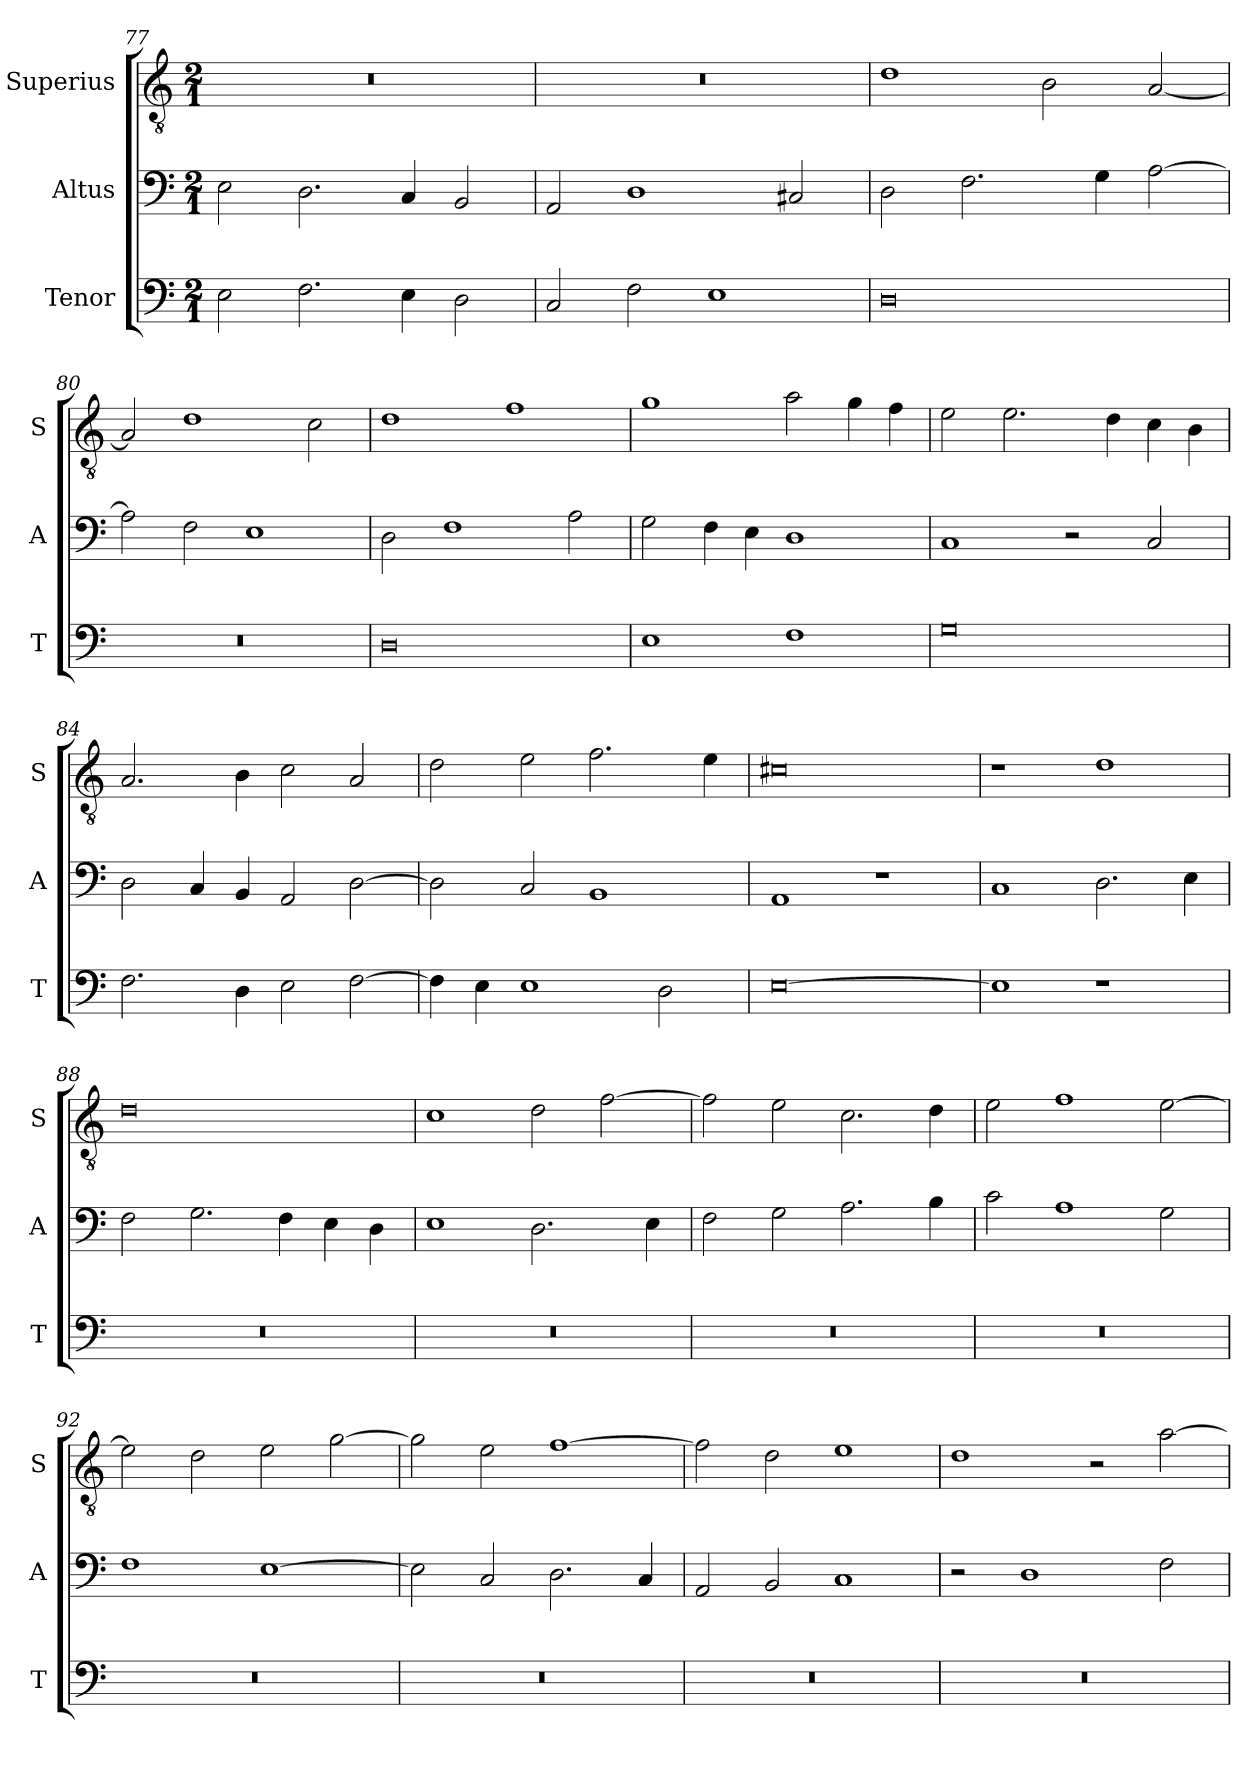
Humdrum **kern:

**kern	**kern	**kern
*part3	*part2	*part1
*staff3	*staff2	*staff1
*I"Tenor	*I"Altus	*I"Superius
*I'T	*I'A	*I'S
*clefF4	*clefF4	*clefGv2
*k[]	*k[]	*k[]
*M2/1	*M2/1	*M2/1
=77	=77	=77
2E\	2E\	0r
2.F\	2.D\	.
4E\	4C/	.
2D\	2BB/	.
=78	=78	=78
2C/	2AA/	0r
2F\	1D	.
1E	.	.
.	2C#X/	.
=79	=79	=79
0D	2D\	1d
.	2.F\	.
.	.	2B\
.	4G\	.
.	[2A\	[2A/
=80	=80	=80
0r	2A\]	2A/]
.	2F\	1d
.	1E	.
.	.	2c\
=81	=81	=81
0D	2D\	1d
.	1F	.
.	.	1f
.	2A\	.
=82	=82	=82
1E	2G\	1g
.	4F\	.
.	4E\	.
1F	1D	2a\
.	.	4g\
.	.	4f\
=83	=83	=83
0G	1C	2e\
.	.	2.e\
.	2r	.
.	.	4d\
.	2C/	4c\
.	.	4B\
=84	=84	=84
2.F\	2D\	2.A/
.	4C/	.
4D\	4BB/	4B\
2E\	2AA/	2c\
[2F\	[2D\	2A/
=85	=85	=85
4F\]	2D\]	2d\
4E\	.	.
1E	2C/	2e\
.	1BB	2.f\
2D\	.	.
.	.	4e\
=86	=86	=86
[0E	1AA	0c#X
.	1r	.
=87	=87	=87
1E]	1C	1r
1r	2.D\	1d
.	4E\	.
=88	=88	=88
0r	2F\	0d
.	2.G\	.
.	4F\	.
.	4E\	.
.	4D\	.
=89	=89	=89
0r	1E	1c
.	2.D\	2d\
.	.	[2f\
.	4E\	.
=90	=90	=90
0r	2F\	2f\]
.	2G\	2e\
.	2.A\	2.c\
.	4B\	4d\
=91	=91	=91
0r	2c\	2e\
.	1A	1f
.	2G\	[2e\
=92	=92	=92
0r	1F	2e\]
.	.	2d\
.	[1E	2e\
.	.	[2g\
=93	=93	=93
0r	2E\]	2g\]
.	2C/	2e\
.	2.D\	[1f
.	4C/	.
=94	=94	=94
0r	2AA/	2f\]
.	2BB/	2d\
.	1C	1e
=95	=95	=95
0r	2r	1d
.	1D	.
.	.	2r
.	2F\	[2a\
=	=	=
*-	*-	*-
